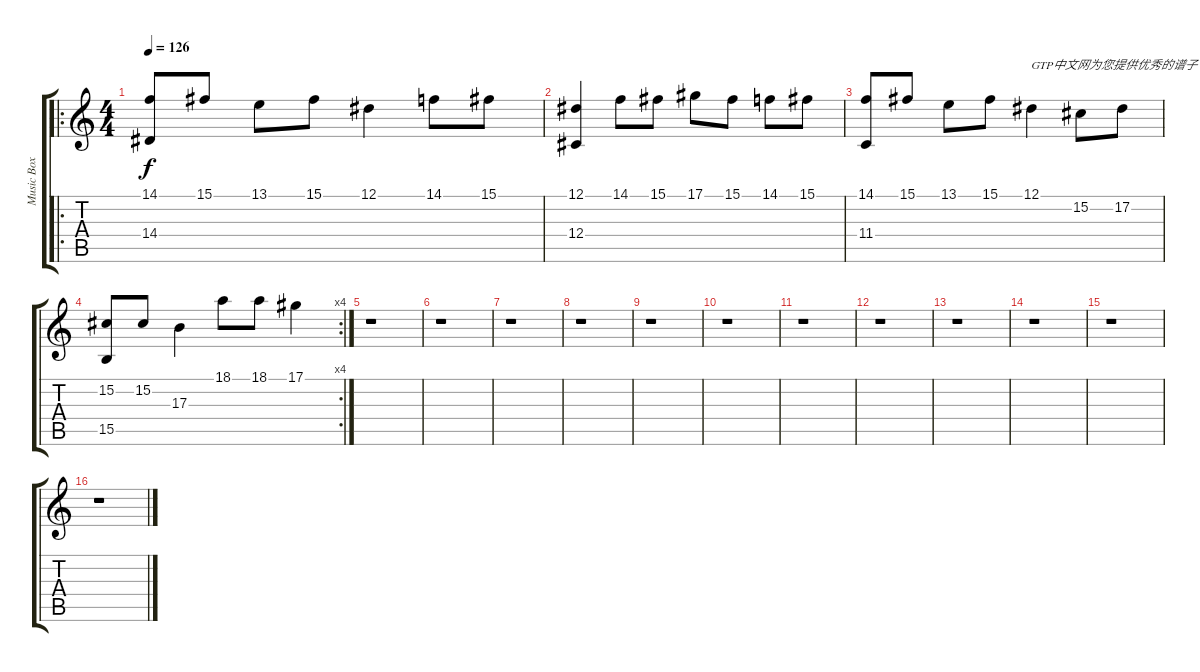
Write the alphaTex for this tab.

\track ("Music Box" "Music Box") {instrument musicbox}
\staff {score tabs}
\tuning (Eb4 Bb3 Gb3 Db3 Ab2 Eb2) {hide}
\ro
\ts (4 4)
\tempo 126
\clef g2
\ks c
(14.1 14.4).8{dy f instrument musicbox} 15.1.8 13.1.8 15.1.8 12.1.4 14.1.8 15.1.8 |
(12.1 12.4).4 14.1.8 15.1.8 17.1.8 15.1.8 14.1.8 15.1.8 |
(14.1 11.4).8 15.1.8 13.1.8 15.1.8 12.1.4{txt "GTP中文网为您提供优秀的谱子"} 15.2.8 17.2.8 |
\rc 4
(15.2 15.5).8 15.2.8 17.3.4 18.1.8 18.1.8 17.1.4 |
r.1 |
r.1 |
r.1 |
r.1 |
r.1 |
r.1 |
r.1 |
r.1 |
r.1 |
r.1 |
r.1 |
r.1
